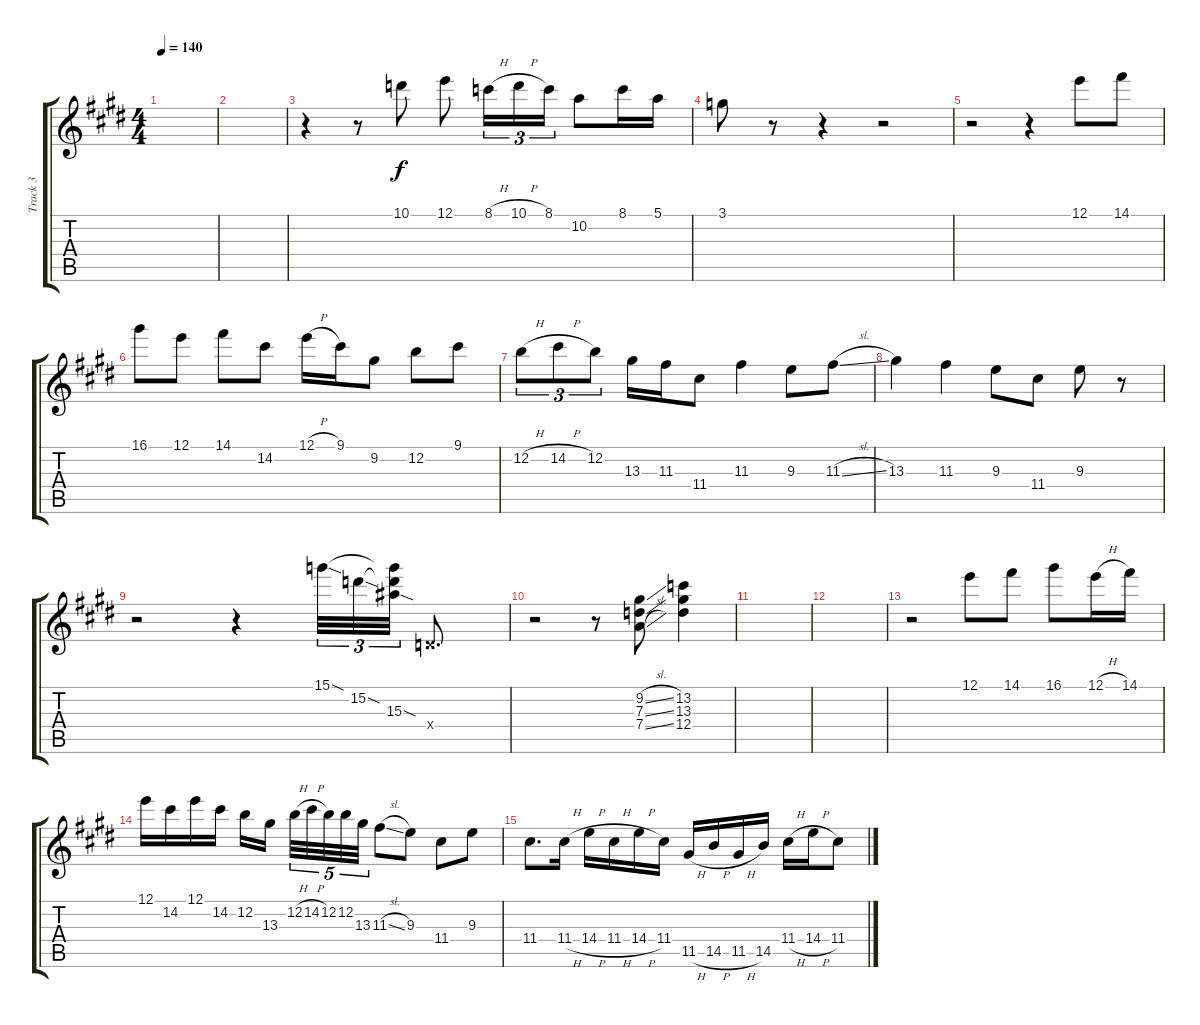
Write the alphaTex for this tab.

\track ("Track 3" "Track 3") {instrument electricguitarjazz}
\staff {score tabs}
\tuning (E4 B3 G3 D3 A2 E2) {hide}
\ts (4 4)
\tempo 140
\clef g2
\ks e
|
|
r.4 r.8 10.1.8 12.1.8 8.1{h}.16{tu (3 2)} 10.1{h}.16{tu (3 2)} 8.1.16{tu (3 2)} 10.2.8 8.1.16 5.1.16 |
3.1.8 r.8 r.4 r.2 |
r.2 r.4 12.1.8 14.1.8 |
16.1.8 12.1.8 14.1.8 14.2.8 12.1{h}.16 9.1.16 9.2.8 12.2.8 9.1.8 |
12.2{h}.8{tu (3 2)} 14.2{h}.8{tu (3 2)} 12.2.8{tu (3 2)} 13.3.16 11.3.16 11.4.8 11.3.4 9.3.8 11.3{sl}.8 |
13.3.4 11.3.4 9.3.8 11.4.8 9.3.8 r.8 |
r.2 r.4 15.1{sod}.32{tu (3 2)} 15.2{sod}.32{tu (3 2)} (15.1{t} 15.2{t} 15.3{sod}).32{tu (3 2)} 0.4{x}.8{d} |
r.2 r.8 (9.2{sl} 7.3{sl} 7.4{sl}).8 (13.2 13.3 12.4).4 |
|
|
r.2 12.1.8 14.1.8 16.1.8 12.1{h}.16 14.1.16 |
12.1.16 14.2.16 12.1.16 14.2.16 12.2.16 13.3.16{beam splitsecondary} 12.2{h}.32{tu (5 4)} 14.2{h}.32{tu (5 4)} 12.2.32{tu (5 4)} 12.2.32{tu (5 4)} 13.3.32{tu (5 4)} 11.3{sl}.8 9.3.8 11.4.8 9.3.8 |
11.4.8{d} 11.4{h}.16 14.4{h}.16 11.4{h}.16 14.4{h}.16 11.4.16 11.5{h}.16 14.5{h}.16 11.5{h}.16 14.5.16 11.4{h}.16 14.4{h}.16 11.4.8
